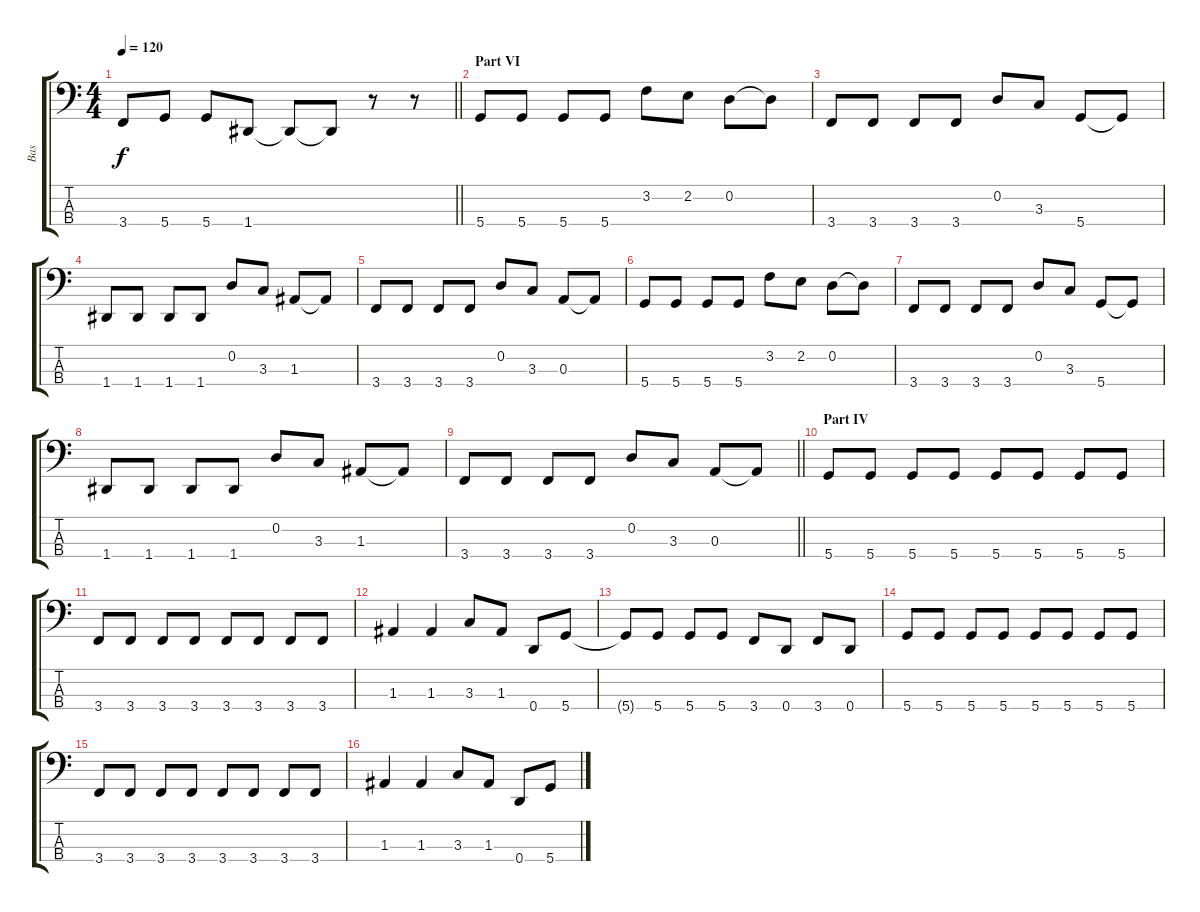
\track ("Bas" "Bas") {instrument electricbassfinger}
\staff {score tabs}
\tuning (G2 D2 A1 D1) {hide}
\ts (4 4)
\tempo 120
\clef f4
\barLineRight lightlight
\ks c
3.4{t}.8{dy f} 5.4.8 5.4.8 1.4.8 1.4{t}.8 1.4{t}.8 r.8 r.8 |
\section ("" "Part VI")
5.4.8 5.4.8 5.4.8 5.4.8 3.2.8 2.2.8 0.2.8 0.2{t}.8 |
3.4.8 3.4.8 3.4.8 3.4.8 0.2.8 3.3.8 5.4.8 5.4{t}.8 |
1.4.8 1.4.8 1.4.8 1.4.8 0.2.8 3.3.8 1.3.8 1.3{t}.8 |
3.4.8 3.4.8 3.4.8 3.4.8 0.2.8 3.3.8 0.3.8 0.3{t}.8 |
5.4.8 5.4.8 5.4.8 5.4.8 3.2.8 2.2.8 0.2.8 0.2{t}.8 |
3.4.8 3.4.8 3.4.8 3.4.8 0.2.8 3.3.8 5.4.8 5.4{t}.8 |
1.4.8 1.4.8 1.4.8 1.4.8 0.2.8 3.3.8 1.3.8 1.3{t}.8 |
\barLineRight lightlight
3.4.8 3.4.8 3.4.8 3.4.8 0.2.8 3.3.8 0.3.8 0.3{t}.8 |
\section ("" "Part IV")
5.4.8 5.4.8 5.4.8 5.4.8 5.4.8 5.4.8 5.4.8 5.4.8 |
3.4.8 3.4.8 3.4.8 3.4.8 3.4.8 3.4.8 3.4.8 3.4.8 |
1.3.4 1.3.4 3.3.8 1.3.8 0.4.8 5.4.8 |
5.4{t}.8 5.4.8 5.4.8 5.4.8 3.4.8 0.4.8 3.4.8 0.4.8 |
5.4.8 5.4.8 5.4.8 5.4.8 5.4.8 5.4.8 5.4.8 5.4.8 |
3.4.8 3.4.8 3.4.8 3.4.8 3.4.8 3.4.8 3.4.8 3.4.8 |
1.3.4 1.3.4 3.3.8 1.3.8 0.4.8 5.4.8
